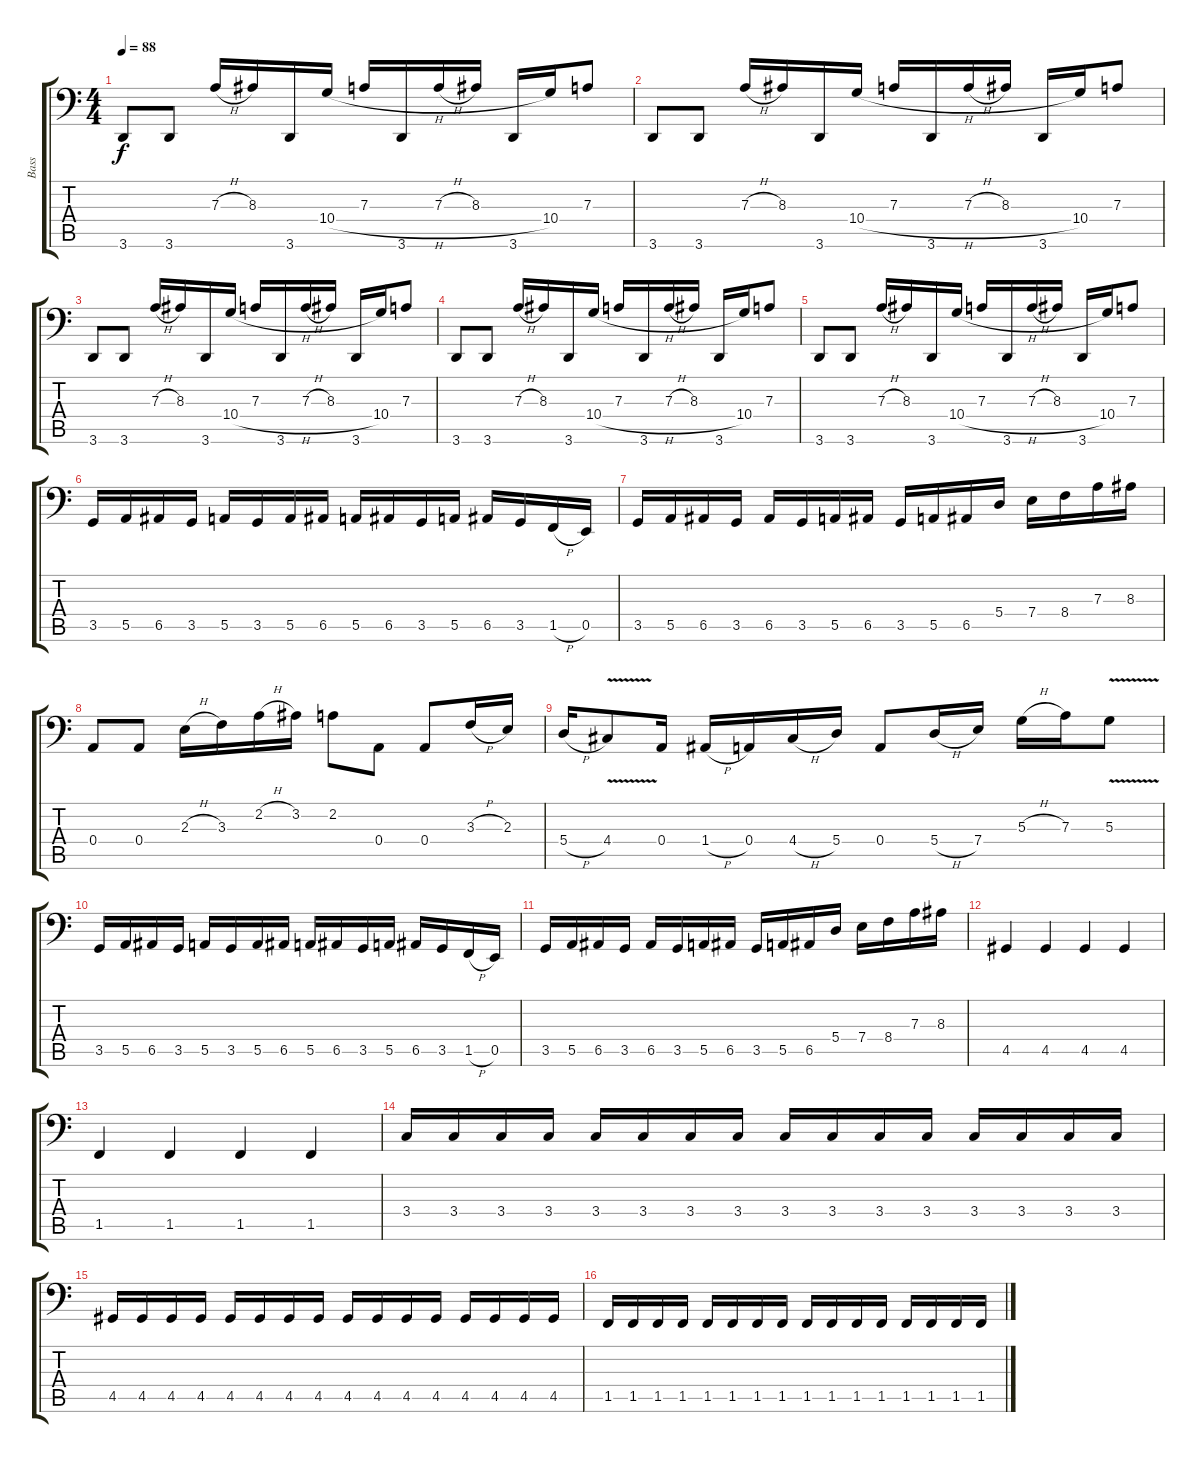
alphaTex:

\track ("Bass" "Bass") {instrument electricbassfinger}
\staff {score tabs}
\tuning (C3 G2 D2 A1 E1 B0) {hide}
\ts (4 4)
\tempo 88
\clef f4
\ks c
3.6.8{dy f} 3.6.8 7.3{h}.16 8.3.16 3.6.16 10.4{h}.16 7.3.16 3.6.16 7.3{h}.16 8.3.16 3.6.16 10.4.16 7.3.8 |
3.6.8 3.6.8 7.3{h}.16 8.3.16 3.6.16 10.4{h}.16 7.3.16 3.6.16 7.3{h}.16 8.3.16 3.6.16 10.4.16 7.3.8 |
3.6.8 3.6.8 7.3{h}.16 8.3.16 3.6.16 10.4{h}.16 7.3.16 3.6.16 7.3{h}.16 8.3.16 3.6.16 10.4.16 7.3.8 |
3.6.8 3.6.8 7.3{h}.16 8.3.16 3.6.16 10.4{h}.16 7.3.16 3.6.16 7.3{h}.16 8.3.16 3.6.16 10.4.16 7.3.8 |
3.6.8 3.6.8 7.3{h}.16 8.3.16 3.6.16 10.4{h}.16 7.3.16 3.6.16 7.3{h}.16 8.3.16 3.6.16 10.4.16 7.3.8 |
3.5.16 5.5.16 6.5.16 3.5.16 5.5.16 3.5.16 5.5.16 6.5.16 5.5.16 6.5.16 3.5.16 5.5.16 6.5.16 3.5.16 1.5{h}.16 0.5.16 |
3.5.16 5.5.16 6.5.16 3.5.16 6.5.16 3.5.16 5.5.16 6.5.16 3.5.16 5.5.16 6.5.16 5.4.16 7.4.16 8.4.16 7.3.16 8.3.16 |
0.4.8 0.4.8 2.3{h}.16 3.3.16 2.2{h}.16 3.2.16 2.2.8 0.4.8 0.4.8 3.3{h}.16 2.3.16 |
5.4{h}.16 4.4{v}.8 0.4.16 1.4{h}.16 0.4.16 4.4{h}.16 5.4.16 0.4.8 5.4{h}.16 7.4.16 5.3{h}.16 7.3.16 5.3{v}.8 |
3.5.16 5.5.16 6.5.16 3.5.16 5.5.16 3.5.16 5.5.16 6.5.16 5.5.16 6.5.16 3.5.16 5.5.16 6.5.16 3.5.16 1.5{h}.16 0.5.16 |
3.5.16 5.5.16 6.5.16 3.5.16 6.5.16 3.5.16 5.5.16 6.5.16 3.5.16 5.5.16 6.5.16 5.4.16 7.4.16 8.4.16 7.3.16 8.3.16 |
4.5.4 4.5.4 4.5.4 4.5.4 |
1.5.4 1.5.4 1.5.4 1.5.4 |
3.4.16 3.4.16 3.4.16 3.4.16 3.4.16 3.4.16 3.4.16 3.4.16 3.4.16 3.4.16 3.4.16 3.4.16 3.4.16 3.4.16 3.4.16 3.4.16 |
4.5.16 4.5.16 4.5.16 4.5.16 4.5.16 4.5.16 4.5.16 4.5.16 4.5.16 4.5.16 4.5.16 4.5.16 4.5.16 4.5.16 4.5.16 4.5.16 |
1.5.16 1.5.16 1.5.16 1.5.16 1.5.16 1.5.16 1.5.16 1.5.16 1.5.16 1.5.16 1.5.16 1.5.16 1.5.16 1.5.16 1.5.16 1.5.16
